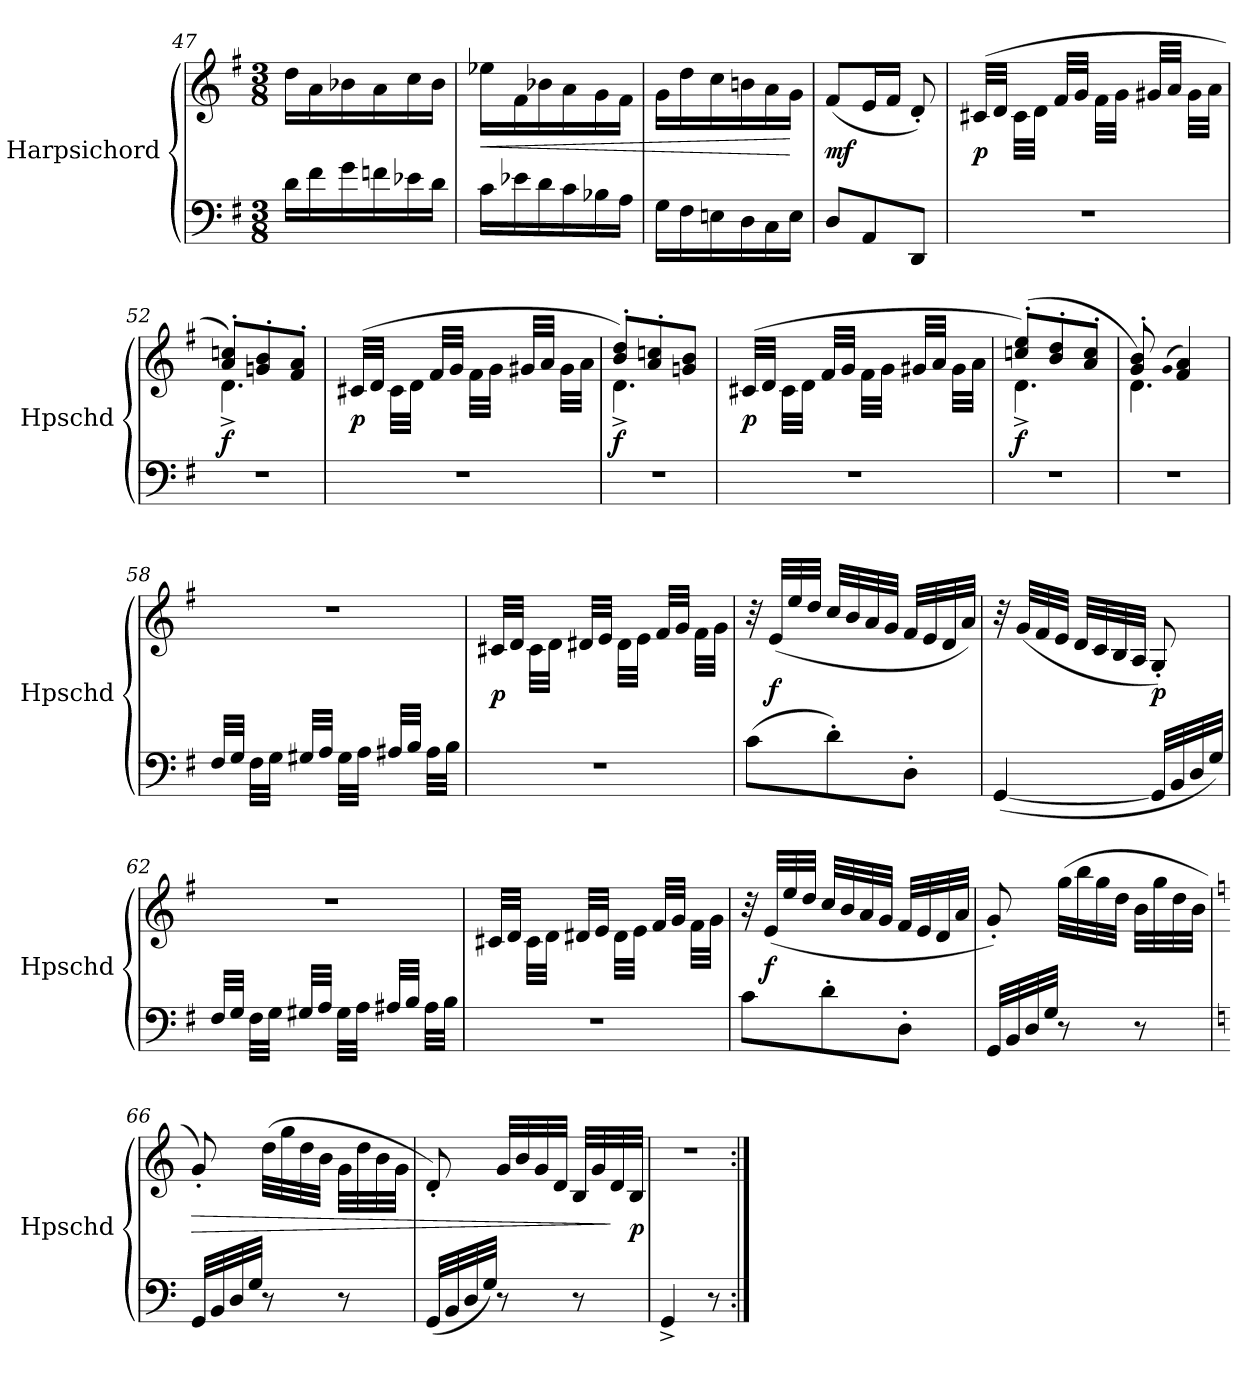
**kern	**kern	**dynam
*part1	*part1	*part1
*staff2	*staff1	*staff1/2
*I"Harpsichord	*	*
*I'Hpschd	*	*
*clefF4	*clefG2	*
*k[f#]	*k[f#]	*
*G:	*G:	*
*M3/8	*M3/8	*
=47	=47	=47
16d\LL	16dd\LL	.
16f#\	16a\	.
16g\	16b-X\	.
16fn\	16a\	.
16e-X\	16cc\	.
16d\JJ	16b-\JJ	.
=48	=48	=48
16c\LL	16ee-X\LL	<
16e-X\	16f#\	.
16d\	16b-X\	.
16c\	16a\	.
16B-X\	16g\	.
16A\JJ	16f#\JJ	.
=49	=49	=49
16G\LL	16g\LL	.
16F#\	16dd\	.
16En\	16cc\	.
16D\	16bn\	.
16C\	16a\	.
16E\JJ	16g\JJ	[
=50	=50	=50
8D/L	(8f#/L	mf
8AA/	16e/L	.
.	16f#/JJ	.
8DD/J	8d'/)	.
=51	=51	=51
4.r	(32c#X/LLL	p
.	32d/JJJ	.
.	32c#\LLL	.
.	32d\JJJ	.
.	32f#/LLL	.
.	32g/JJJ	.
.	32f#\LLL	.
.	32g\JJJ	.
.	32g#X/LLL	.
.	32a/JJJ	.
.	32g#\LLL	.
.	32a\JJJ	.
=52	=52	=52
*	*^	*
4.r	8a'/ 8ccn'/L)	4.d^\	f
.	8gn'/ 8b'/	.	.
.	8f#'/ 8a'/J	.	.
*	*v	*v	*
=53	=53	=53
4.r	(32c#X/LLL	p
.	32d/JJJ	.
.	32c#\LLL	.
.	32d\JJJ	.
.	32f#/LLL	.
.	32g/JJJ	.
.	32f#\LLL	.
.	32g\JJJ	.
.	32g#X/LLL	.
.	32a/JJJ	.
.	32g#\LLL	.
.	32a\JJJ	.
=54	=54	=54
*	*^	*
4.r	8b'/ 8dd'/L)	4.d^\	f
.	8a'/ 8ccn'/	.	.
.	8gn/ 8b/J	.	.
*	*v	*v	*
=55	=55	=55
4.r	(32c#X/LLL	p
.	32d/JJJ	.
.	32c#\LLL	.
.	32d\JJJ	.
.	32f#/LLL	.
.	32g/JJJ	.
.	32f#\LLL	.
.	32g\JJJ	.
.	32g#X/LLL	.
.	32a/JJJ	.
.	32g#\LLL	.
.	32a\JJJ	.
=56	=56	=56
*	*^	*
4.r	(8ccn'/ 8ee'/L)	4.d^\	f
.	8b'/ 8dd'/	.	.
.	8a'/ 8cc'/J	.	.
=57	=57	=57	=57
4.r	8g'/ 8b'/	4.d\)	.
.	(qg	.	.
.	4f#/ 4a/)	.	.
*	*v	*v	*
=58	=58	=58
32F#/LLL	4.r	.
32G/JJJ	.	.
32F#\LLL	.	.
32G\JJJ	.	.
32G#X/LLL	.	.
32A/JJJ	.	.
32G#\LLL	.	.
32A\JJJ	.	.
32A#X/LLL	.	.
32B/JJJ	.	.
32A#\LLL	.	.
32B\JJJ	.	.
=59	=59	=59
4.r	32c#X/LLL	p
.	32d/JJJ	.
.	32c#\LLL	.
.	32d\JJJ	.
.	32d#X/LLL	.
.	32e/JJJ	.
.	32d#\LLL	.
.	32e\JJJ	.
.	32f#/LLL	.
.	32g/JJJ	.
.	32f#\LLL	.
.	32g\JJJ	.
=60	=60	=60
(8c\L	32r	.
.	(32e/LLL	f
.	32ee/	.
.	32dd/JJJ	.
8d'\)	32cc/LLL	.
.	32b/	.
.	32a/	.
.	32g/JJJ	.
8D'\J	32f#/LLL	.
.	32e/	.
.	32d/	.
.	32a/JJJ)	.
=61	=61	=61
([4GG/	32r	.
.	(32g/LLL	.
.	32f#/	.
.	32e/JJJ	.
.	32d/LLL	.
.	32c/	.
.	32B/	.
.	32A/JJJ	.
32GG/LLL]	8G'/)	p
32BB/	.	.
32D/	.	.
32G/JJJ)	.	.
=62	=62	=62
32F#/LLL	4.r	.
32G/JJJ	.	.
32F#\LLL	.	.
32G\JJJ	.	.
32G#X/LLL	.	.
32A/JJJ	.	.
32G#\LLL	.	.
32A\JJJ	.	.
32A#X/LLL	.	.
32B/JJJ	.	.
32A#\LLL	.	.
32B\JJJ	.	.
=63	=63	=63
4.r	32c#X/LLL	.
.	32d/JJJ	.
.	32c#\LLL	.
.	32d\JJJ	.
.	32d#X/LLL	.
.	32e/JJJ	.
.	32d#\LLL	.
.	32e\JJJ	.
.	32f#/LLL	.
.	32g/JJJ	.
.	32f#\LLL	.
.	32g\JJJ	.
=64	=64	=64
8c\L	32r	.
.	(32e/LLL	f
.	32ee/	.
.	32dd/JJJ	.
8d'\	32cc/LLL	.
.	32b/	.
.	32a/	.
.	32g/JJJ	.
8D'\J	32f#/LLL	.
.	32e/	.
.	32d/	.
.	32a/JJJ	.
=65	=65	=65
32GG/LLL	8g'/)	.
32BB/	.	.
32D/	.	.
32G/JJJ	.	.
8r	(32gg\LLL	.
.	32bb\	.
.	32gg\	.
.	32dd\JJJ	.
8r	32b\LLL	.
.	32gg\	.
.	32dd\	.
.	32b\JJJ	.
=66	=66	=66
*k[]	*k[]	*
32GG/LLL	8g'/)	>
32BB/	.	.
32D/	.	.
32G/JJJ	.	.
8r	(32dd\LLL	.
.	32gg\	.
.	32dd\	.
.	32b\JJJ	.
8r	32g\LLL	.
.	32dd\	.
.	32b\	.
.	32g\JJJ	.
=67	=67	=67
(32GG/LLL	8d'/)	.
32BB/	.	.
32D/	.	.
32G/JJJ)	.	.
8r	32g/LLL	.
.	32b/	.
.	32g/	.
.	32d/JJJ	.
8r	32B/LLL	.
.	32g/	.
.	32d/	]
.	32B/JJJ	p
=68	=68	=68
4GG^/	4.r	.
8r	.	.
=:|!	=:|!	=:|!
*-	*-	*-
